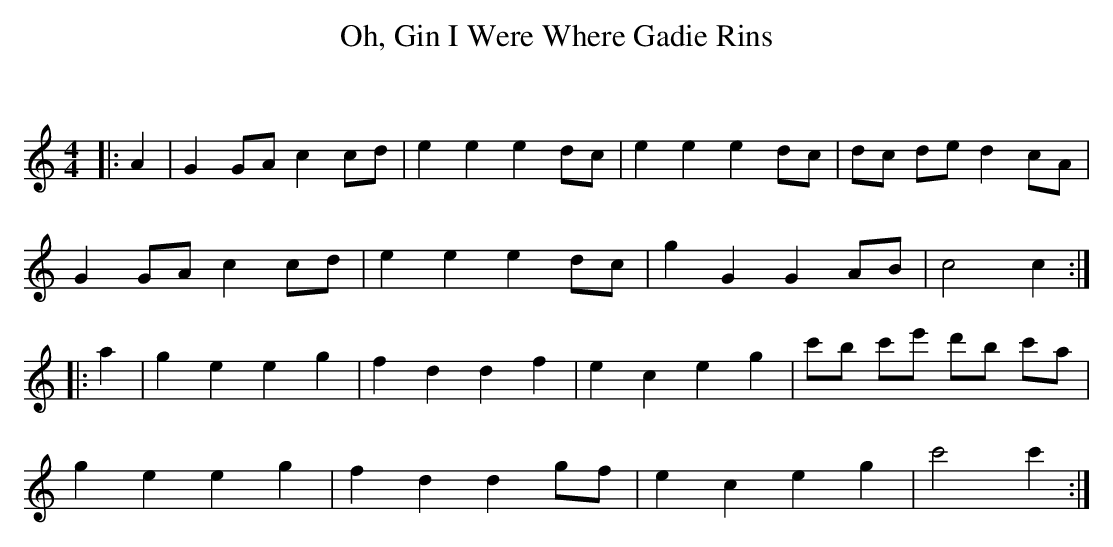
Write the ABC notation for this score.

X:1
T: Oh, Gin I Were Where Gadie Rins
C:
Q: 232
K:C
M:4/4
L:1/8
|:A2|G2 GA c2 cd|e2 e2 e2 dc|e2 e2 e2 dc|dc de d2 cA|
G2 GA c2 cd|e2 e2 e2 dc|g2 G2 G2 AB|c4 c2:|
|:a2|g2 e2 e2 g2|f2 d2 d2 f2|e2 c2 e2 g2|c'b c'e' d'b c'a|
g2 e2 e2 g2|f2 d2 d2 gf|e2 c2 e2 g2|c'4 c'2:|
